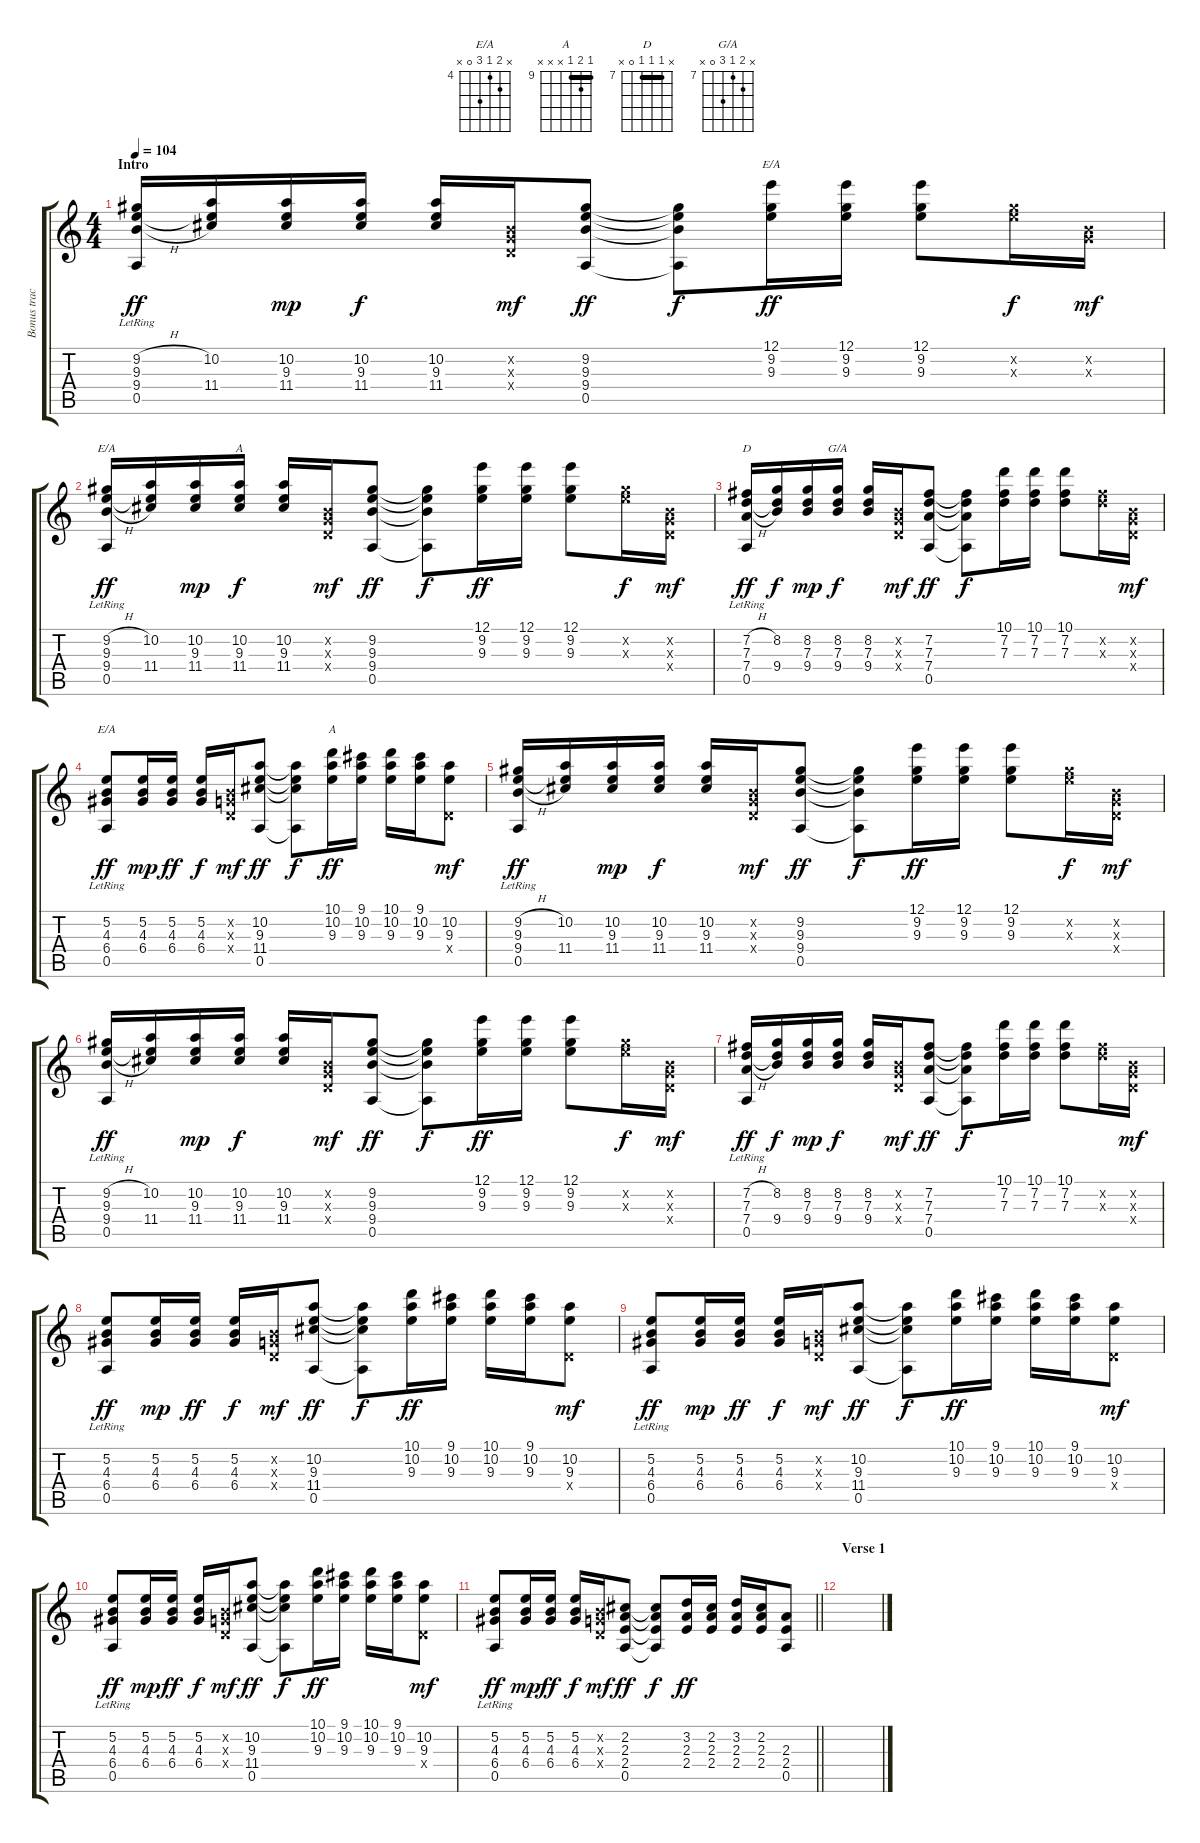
\track ("Bonus track" "Bonus trac") {instrument acousticguitarsteel}
\staff {score tabs}
\tuning (E4 B3 G3 D3 A2 E2) {hide}
\chord ("E/A" 12 9 9 9 0 x) {firstfret 9 barre 9}
\chord ("E/A" x 9 9 9 0 x) {firstfret 9 barre 9}
\chord ("A" x 10 9 11 0 x) {firstfret 9}
\chord ("D" x 7 7 7 0 x) {firstfret 7 barre 7}
\chord ("G/A" x 8 7 9 0 x) {firstfret 7}
\chord ("E/A" x 5 4 6 0 x) {firstfret 4}
\chord ("A" 9 10 9 x x x) {firstfret 9 barre 9}
\ts (4 4)
\section ("" "Intro")
\tempo 104
\clef g2
\ks c
(9.2{h} 9.3{lr} 9.4{h} 0.5{lr}).16{dy ff instrument acousticguitarsteel} (10.2 9.3{t} 11.4).16 (10.2 9.3 11.4).16{dy mp} (10.2 9.3 11.4).16{dy f} (10.2 9.3 11.4).16 (0.2{x} 0.3{x} 0.4{x}).16{dy mf} (9.2 9.3 9.4 0.5).8{dy ff} (9.2{t} 9.3{t} 9.4{t} 0.5{t}).8{dy f} (12.1 9.2 9.3).16{ch "E/A" dy ff} (12.1 9.2 9.3).16 (12.1 9.2 9.3).8 (9.2{x} 9.3{x}).16{dy f} (0.2{x} 0.3{x}).16{dy mf} |
(9.2{h} 9.3{lr} 9.4{h} 0.5{lr}).16{ch "E/A" dy ff} (10.2 9.3{t} 11.4).16 (10.2 9.3 11.4).16{dy mp} (10.2 9.3 11.4).16{ch "A" dy f} (10.2 9.3 11.4).16 (0.2{x} 0.3{x} 0.4{x}).16{dy mf} (9.2 9.3 9.4 0.5).8{dy ff} (9.2{t} 9.3{t} 9.4{t} 0.5{t}).8{dy f} (12.1 9.2 9.3).16{dy ff} (12.1 9.2 9.3).16 (12.1 9.2 9.3).8 (9.2{x} 9.3{x}).16{dy f} (0.2{x} 0.3{x} 0.4{x}).16{dy mf} |
(7.2{h} 7.3{lr} 7.4{h} 0.5{lr}).16{ch "D" dy ff} (8.2 7.3{t} 9.4).16{dy f} (8.2 7.3 9.4).16{dy mp} (8.2 7.3 9.4).16{ch "G/A" dy f} (8.2 7.3 9.4).16 (0.2{x} 0.3{x} 0.4{x}).16{dy mf} (7.2 7.3 7.4 0.5).8{dy ff} (7.2{t} 7.3{t} 7.4{t} 0.5{t}).8{dy f} (10.1 7.2 7.3).16 (10.1 7.2 7.3).16 (10.1 7.2 7.3).8 (7.2{x} 7.3{x}).16 (0.2{x} 0.3{x} 0.4{x}).16{dy mf} |
(5.2 4.3 6.4 0.5{lr}).8{ch "E/A" dy ff} (5.2 4.3 6.4).16{dy mp} (5.2 4.3 6.4).16{dy ff} (5.2 4.3 6.4).16{dy f} (0.2{x} 0.3{x} 0.4{x}).16{dy mf} (10.2 9.3 11.4 0.5).8{dy ff} (10.2{t} 9.3{t} 11.4{t} 0.5{t}).8{dy f} (10.1 10.2 9.3).16{ch "A" dy ff} (9.1 10.2 9.3).16 (10.1 10.2 9.3).16 (9.1 10.2 9.3).16 (10.2 9.3 0.4{x}).8{dy mf} |
(9.2{h} 9.3{lr} 9.4{h} 0.5{lr}).16{dy ff} (10.2 9.3{t} 11.4).16 (10.2 9.3 11.4).16{dy mp} (10.2 9.3 11.4).16{dy f} (10.2 9.3 11.4).16 (0.2{x} 0.3{x} 0.4{x}).16{dy mf} (9.2 9.3 9.4 0.5).8{dy ff} (9.2{t} 9.3{t} 9.4{t} 0.5{t}).8{dy f} (12.1 9.2 9.3).16{dy ff} (12.1 9.2 9.3).16 (12.1 9.2 9.3).8 (9.2{x} 9.3{x}).16{dy f} (0.2{x} 0.3{x} 0.4{x}).16{dy mf} |
(9.2{h} 9.3{lr} 9.4{h} 0.5{lr}).16{dy ff} (10.2 9.3{t} 11.4).16 (10.2 9.3 11.4).16{dy mp} (10.2 9.3 11.4).16{dy f} (10.2 9.3 11.4).16 (0.2{x} 0.3{x} 0.4{x}).16{dy mf} (9.2 9.3 9.4 0.5).8{dy ff} (9.2{t} 9.3{t} 9.4{t} 0.5{t}).8{dy f} (12.1 9.2 9.3).16{dy ff} (12.1 9.2 9.3).16 (12.1 9.2 9.3).8 (9.2{x} 9.3{x}).16{dy f} (0.2{x} 0.3{x} 0.4{x}).16{dy mf} |
(7.2{h} 7.3{lr} 7.4{h} 0.5{lr}).16{dy ff} (8.2 7.3{t} 9.4).16{dy f} (8.2 7.3 9.4).16{dy mp} (8.2 7.3 9.4).16{dy f} (8.2 7.3 9.4).16 (0.2{x} 0.3{x} 0.4{x}).16{dy mf} (7.2 7.3 7.4 0.5).8{dy ff} (7.2{t} 7.3{t} 7.4{t} 0.5{t}).8{dy f} (10.1 7.2 7.3).16 (10.1 7.2 7.3).16 (10.1 7.2 7.3).8 (7.2{x} 7.3{x}).16 (0.2{x} 0.3{x} 0.4{x}).16{dy mf} |
(5.2 4.3 6.4 0.5{lr}).8{dy ff} (5.2 4.3 6.4).16{dy mp} (5.2 4.3 6.4).16{dy ff} (5.2 4.3 6.4).16{dy f} (0.2{x} 0.3{x} 0.4{x}).16{dy mf} (10.2 9.3 11.4 0.5).8{dy ff} (10.2{t} 9.3{t} 11.4{t} 0.5{t}).8{dy f} (10.1 10.2 9.3).16{dy ff} (9.1 10.2 9.3).16 (10.1 10.2 9.3).16 (9.1 10.2 9.3).16 (10.2 9.3 0.4{x}).8{dy mf} |
(5.2 4.3 6.4 0.5{lr}).8{dy ff} (5.2 4.3 6.4).16{dy mp} (5.2 4.3 6.4).16{dy ff} (5.2 4.3 6.4).16{dy f} (0.2{x} 0.3{x} 0.4{x}).16{dy mf} (10.2 9.3 11.4 0.5).8{dy ff} (10.2{t} 9.3{t} 11.4{t} 0.5{t}).8{dy f} (10.1 10.2 9.3).16{dy ff} (9.1 10.2 9.3).16 (10.1 10.2 9.3).16 (9.1 10.2 9.3).16 (10.2 9.3 0.4{x}).8{dy mf} |
(5.2 4.3 6.4 0.5{lr}).8{dy ff} (5.2 4.3 6.4).16{dy mp} (5.2 4.3 6.4).16{dy ff} (5.2 4.3 6.4).16{dy f} (0.2{x} 0.3{x} 0.4{x}).16{dy mf} (10.2 9.3 11.4 0.5).8{dy ff} (10.2{t} 9.3{t} 11.4{t} 0.5{t}).8{dy f} (10.1 10.2 9.3).16{dy ff} (9.1 10.2 9.3).16 (10.1 10.2 9.3).16 (9.1 10.2 9.3).16 (10.2 9.3 0.4{x}).8{dy mf} |
\barLineRight lightlight
(5.2 4.3 6.4 0.5{lr}).8{dy ff} (5.2 4.3 6.4).16{dy mp} (5.2 4.3 6.4).16{dy ff} (5.2 4.3 6.4).16{dy f} (0.2{x} 0.3{x} 0.4{x}).16{dy mf} (2.2 2.3 2.4 0.5).8{dy ff} (2.2{t} 2.3{t} 2.4{t} 0.5{t}).8{dy f} (3.2 2.3 2.4).16{dy ff} (2.2 2.3 2.4).16 (3.2 2.3 2.4).16 (2.2 2.3 2.4).16 (2.3 2.4 0.5).8 |
\section ("" "Verse 1")
